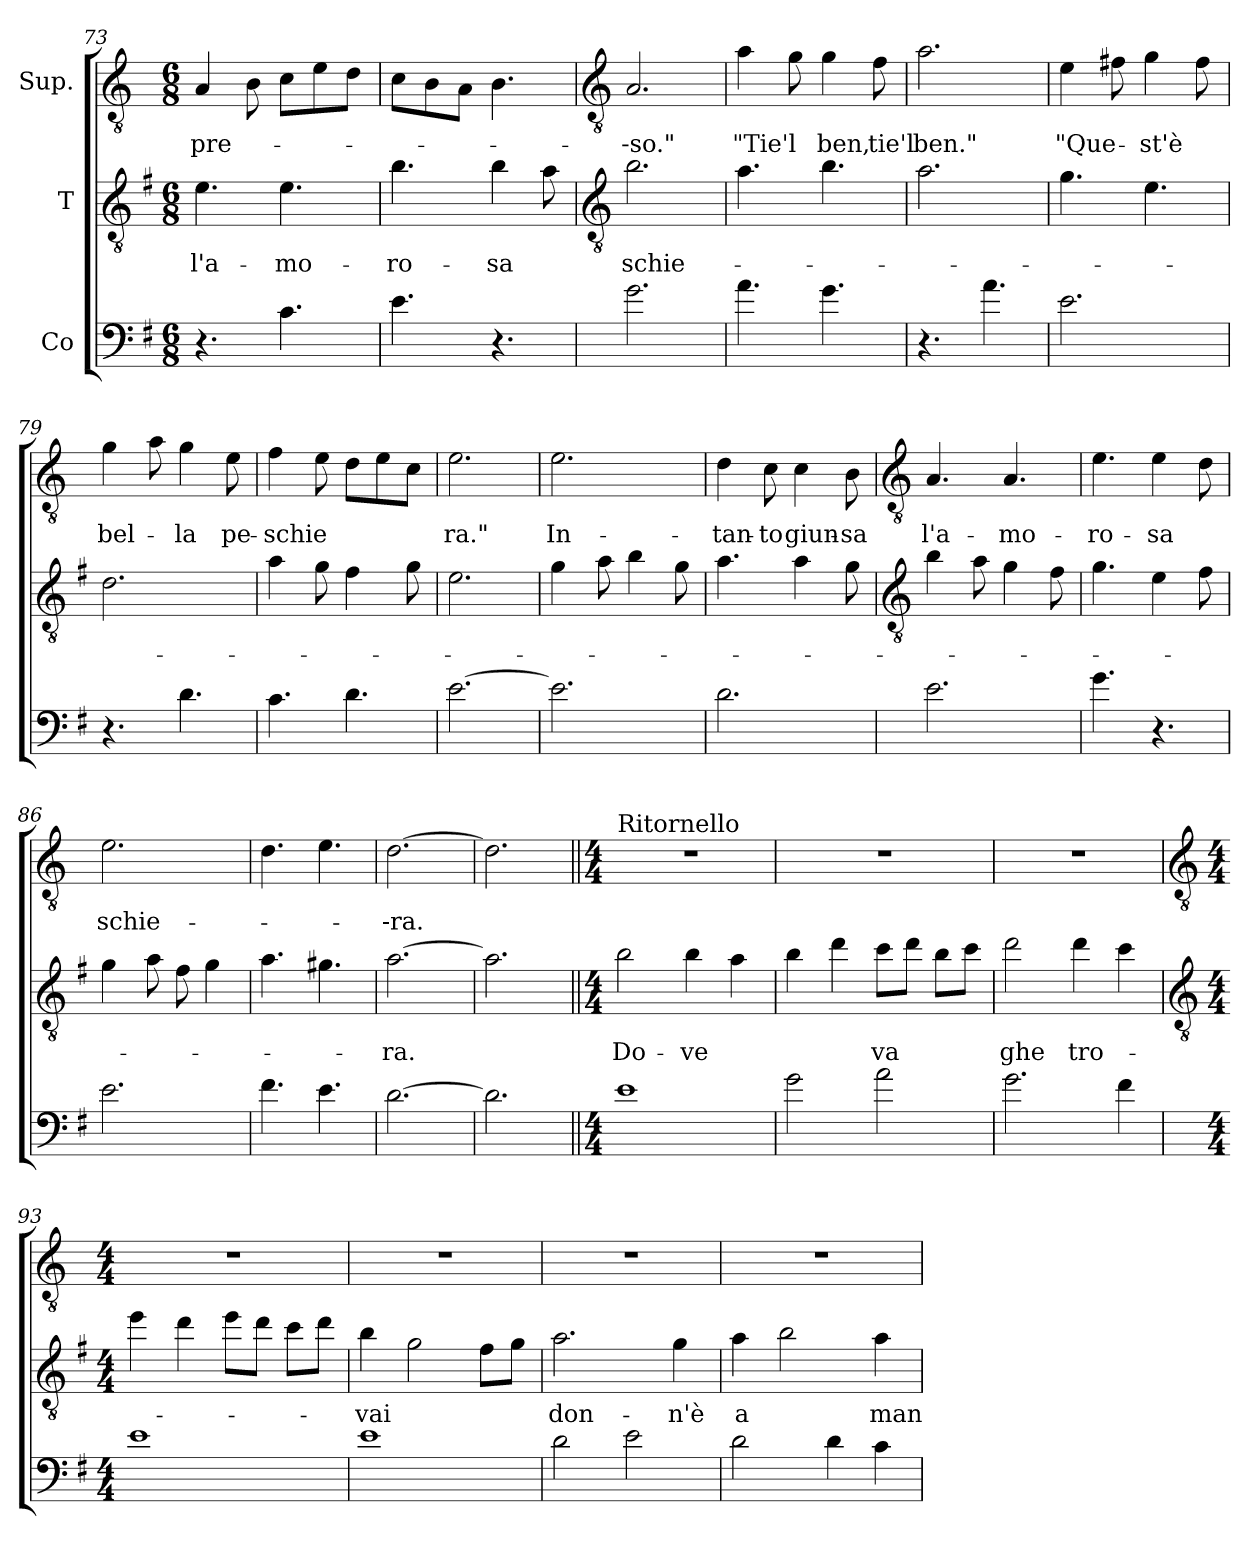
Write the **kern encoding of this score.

**kern	**kern	**text	**kern	**text
*part3	*part2	*part2	*part1	*part1
*staff3	*staff2	*staff2	*staff1	*staff1
*I"Co	*I"T	*	*I"Sup.	*
*clefF4	*clefGv2	*	*clefGv2	*
*ITrd4c7	*ITrd4c7	*	*	*
*k[]	*k[]	*	*k[]	*
*C:	*C:	*	*C:	*
*M6/8	*M6/8	*	*M6/8	*
=73	=73	=73	=73	=73
!	!	!LO:LY:b	!	!LO:LY:b
4.r	4.A	l'a-	4A	pre-
.	.	.	8B	.
!	!	!LO:LY:b	!	!
4.F	4.A	-mo-	8c\L	.
.	.	.	8e\	.
.	.	.	8d\J	.
=74	=74	=74	=74	=74
!	!	!LO:LY:b	!	!
4.A	4.e	-ro-	8c\L	.
.	.	.	8B\	.
.	.	.	8A\J	.
!	!	!LO:LY:b	!	!
4.r	4e	-sa	4.B	.
.	8d	.	.	.
!!LO:LB:g=z
=75	=75	=75	=75	=75
*	*clefGv2	*	*clefGv2	*
!	!	!LO:LY:b	!	!LO:LY:b
2.c	2.e	schie-	2.A	--so."
=76	=76	=76	=76	=76
!	!	!	!	!LO:LY:b
4.d	4.d	.	4a	"Tie'l
.	.	.	8g	.
!	!	!	!	!LO:LY:b
4.c	4.e	.	4g	ben,
!	!	!	!	!LO:LY:b
.	.	.	8f	tie'l
=77	=77	=77	=77	=77
!	!	!	!	!LO:LY:b
4.r	2.d	.	2.a	ben."
4.d	.	.	.	.
=78	=78	=78	=78	=78
!	!	!	!	!LO:LY:b
2.A	4.c	.	4e	"Que-
.	.	.	8f#X	.
!	!	!	!	!LO:LY:b
.	4.A	.	4g	-st'è
.	.	.	8f#	.
=79	=79	=79	=79	=79
!	!	!	!	!LO:LY:b
4.r	2.G	.	4g	bel-
.	.	.	8a	.
!	!	!	!	!LO:LY:b
4.G	.	.	4g	-la
!	!	!	!	!LO:LY:b
.	.	.	8e	pe-
=80	=80	=80	=80	=80
!	!	!	!	!LO:LY:b
4.F	4d	.	4f	-schie
.	8c	.	8e	.
4.G	4B	.	8d\L	.
.	.	.	8e\	.
.	8c	.	8c\J	.
=81	=81	=81	=81	=81
!	!	!	!	!LO:LY:b
[2.A	2.A	.	2.e	ra."
=82	=82	=82	=82	=82
!	!	!	!	!LO:LY:b
2.A]	4c	.	2.e	In-
.	8d	.	.	.
.	4e	.	.	.
.	8c	.	.	.
=83	=83	=83	=83	=83
!	!	!	!	!LO:LY:b
2.G	4.d	.	4d	-tan-
!	!	!	!	!LO:LY:b
.	.	.	8c	-to
!	!	!	!	!LO:LY:b
.	4d	.	4c	giun-
!	!	!	!	!LO:LY:b
.	8c	.	8B	-sa
!!LO:LB:g=z
=84	=84	=84	=84	=84
*	*clefGv2	*	*clefGv2	*
!	!	!	!	!LO:LY:b
2.A	4e	.	4.A	l'a-
.	8d	.	.	.
!	!	!	!	!LO:LY:b
.	4c	.	4.A	-mo-
.	8B	.	.	.
=85	=85	=85	=85	=85
!	!	!	!	!LO:LY:b
4.c	4.c	.	4.e	-ro-
!	!	!	!	!LO:LY:b
4.r	4A	.	4e	-sa
.	8B	.	8d	.
=86	=86	=86	=86	=86
!	!	!	!	!LO:LY:b
2.A	4c	.	2.e	schie-
.	8d	.	.	.
.	8B	.	.	.
.	4c	.	.	.
=87	=87	=87	=87	=87
4.B	4.d	.	4.d	.
4.A	4.c#X	.	4.e	.
=88	=88	=88	=88	=88
!	!	!LO:LY:b	!	!LO:LY:b
[2.G	[2.d	-ra.	[2.d	--ra.
=89	=89	=89	=89	=89
2.G]	2.d]	.	2.d]	.
=90||	=90||	=90||	=90||	=90||
*M4/4	*M4/4	*	*M4/4	*
!	!	!	!LO:TX:a:t=Ritornello	!
!	!	!LO:LY:b	!	!
1A	2e	Do-	1r	.
!	!	!LO:LY:b	!	!
.	4e	-ve	.	.
.	4d	.	.	.
=91	=91	=91	=91	=91
2c	4e	.	1r	.
.	4g	.	.	.
!	!	!LO:LY:b	!	!
2d	8f\L	va	.	.
.	8g\J	.	.	.
.	8e\L	.	.	.
.	8f\J	.	.	.
=92	=92	=92	=92	=92
!	!	!LO:LY:b	!	!
2.c	2g	ghe	1r	.
!	!	!LO:LY:b	!	!
.	4g	tro-	.	.
4B	4f	.	.	.
!!LO:LB:g=z
=93	=93	=93	=93	=93
*	*clefGv2	*	*clefGv2	*
*M4/4	*M4/4	*	*M4/4	*
1A	4a	.	1r	.
.	4g	.	.	.
.	8a\L	.	.	.
.	8g\J	.	.	.
.	8f\L	.	.	.
.	8g\J	.	.	.
=94	=94	=94	=94	=94
!	!	!LO:LY:b	!	!
1A	4e	-vai	1r	.
.	2c	.	.	.
.	8B\L	.	.	.
.	8c\J	.	.	.
=95	=95	=95	=95	=95
!	!	!LO:LY:b	!	!
2G	2.d	don-	1r	.
2A	.	.	.	.
!	!	!LO:LY:b	!	!
.	4c	-n'è	.	.
=96	=96	=96	=96	=96
!	!	!LO:LY:b	!	!
2G	4d	a	1r	.
.	2e	.	.	.
4G	.	.	.	.
!	!	!LO:LY:b	!	!
4F	4d	man	.	.
=	=	=	=	=
*-	*-	*-	*-	*-
